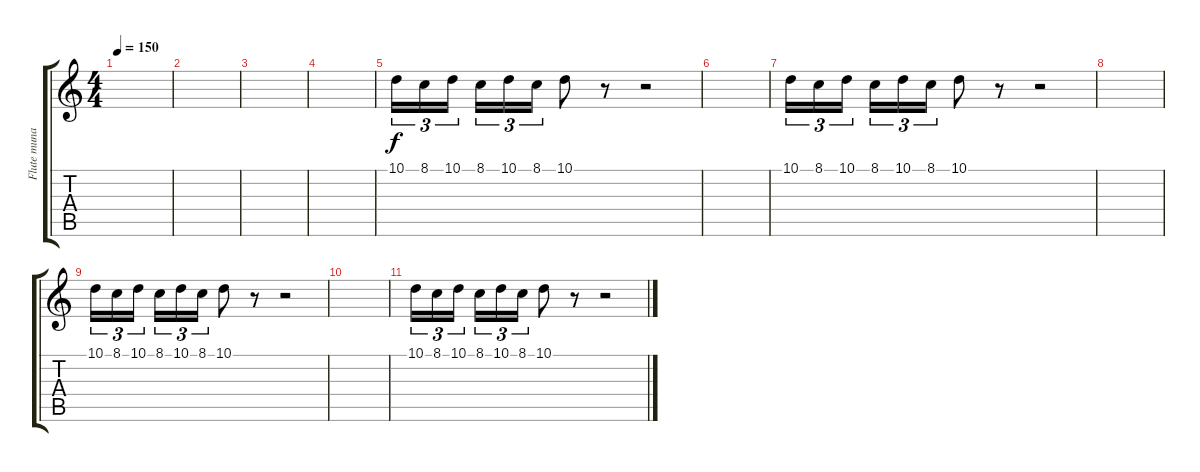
\track ("Flute типа" "Flute типа") {instrument englishhorn}
\staff {score tabs}
\tuning (E4 B3 G3 D3 A2 E2) {hide}
\ts (4 4)
\tempo 150
\clef g2
\ks c
|
|
|
|
10.1.16{tu (3 2)} 8.1.16{tu (3 2)} 10.1.16{tu (3 2) beam splitsecondary} 8.1.16{tu (3 2)} 10.1.16{tu (3 2)} 8.1.16{tu (3 2)} 10.1.8 r.8 r.2 |
|
10.1.16{tu (3 2)} 8.1.16{tu (3 2)} 10.1.16{tu (3 2) beam splitsecondary} 8.1.16{tu (3 2)} 10.1.16{tu (3 2)} 8.1.16{tu (3 2)} 10.1.8 r.8 r.2 |
|
10.1.16{tu (3 2)} 8.1.16{tu (3 2)} 10.1.16{tu (3 2) beam splitsecondary} 8.1.16{tu (3 2)} 10.1.16{tu (3 2)} 8.1.16{tu (3 2)} 10.1.8 r.8 r.2 |
|
10.1.16{tu (3 2)} 8.1.16{tu (3 2)} 10.1.16{tu (3 2) beam splitsecondary} 8.1.16{tu (3 2)} 10.1.16{tu (3 2)} 8.1.16{tu (3 2)} 10.1.8 r.8 r.2
